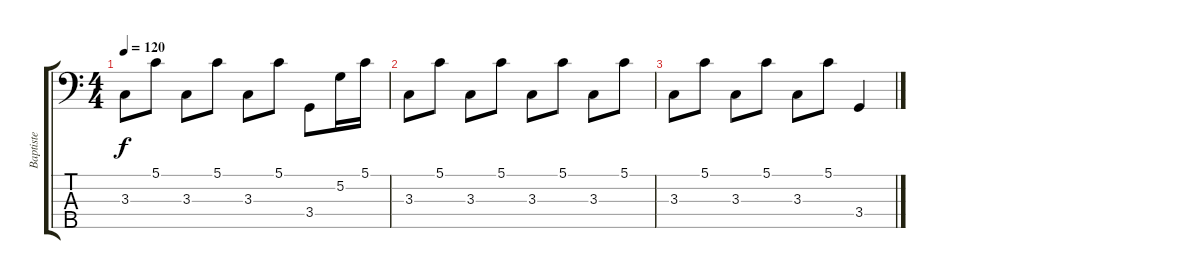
\track ("Baptiste" "Baptiste") {instrument electricbassfinger}
\staff {score tabs}
\tuning (G2 D2 A1 E1 B0) {hide}
\ts (4 4)
\tempo 120
\clef f4
\ks c
3.3.8{dy f} 5.1.8 3.3.8 5.1.8 3.3.8 5.1.8 3.4.8 5.2.16 5.1.16 |
3.3.8 5.1.8 3.3.8 5.1.8 3.3.8 5.1.8 3.3.8 5.1.8 |
3.3.8 5.1.8 3.3.8 5.1.8 3.3.8 5.1.8 3.4.4
